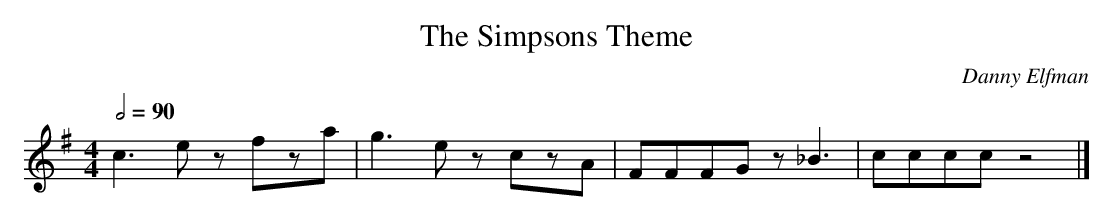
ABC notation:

X:1
T:The Simpsons Theme
M:4/4
L:1/8
Q:1/2=90
C:Danny Elfman
K:CLyd
c3e zfza|g3e zczA|FFFG z_B3|cccc z4|]

This pitch set has two other modes found in traditional music: starting
on G, the MAJOR PHRYGIAN, and starting on D, the MELODIOUS MINOR (in
effect the Dorian mode with a sharpened seventh, and not used in the same
way as the "melodic minor" of classical theory).  Presenting these with
tonal centre C for comparison:
